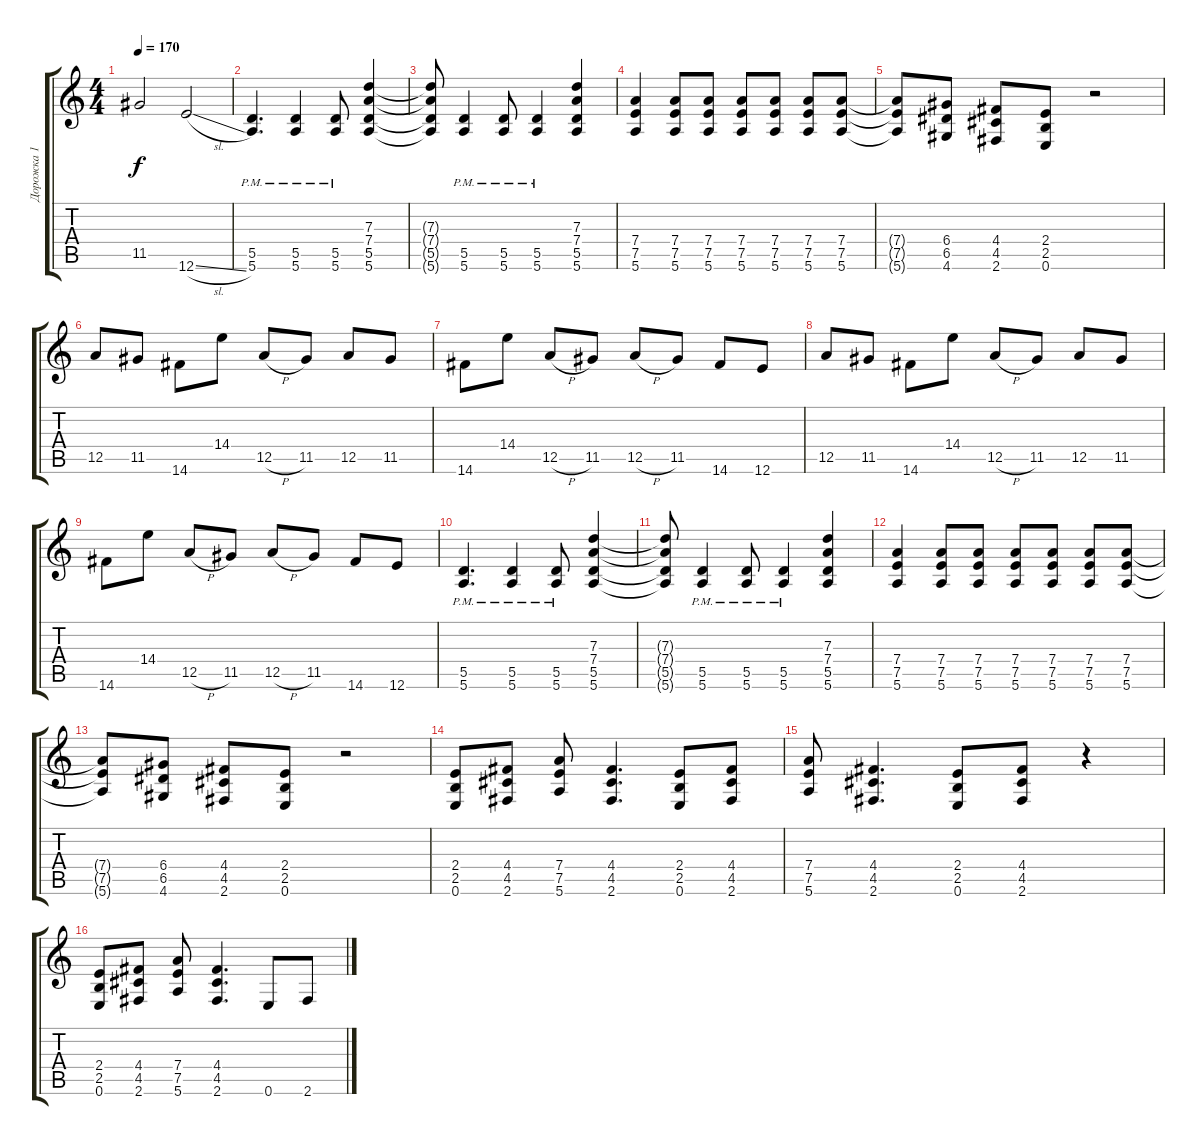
\track ("Дорожка 1" "Дорожка 1") {instrument distortionguitar}
\staff {score tabs}
\tuning (E4 B3 G3 D3 A2 E2) {hide}
\ts (4 4)
\tempo 170
\clef g2
\ks c
11.5.2{dy f} 12.6{sl}.2 |
(5.5{pm} 5.6{pm}).4{d} (5.5{pm} 5.6{pm}).4 (5.5{pm} 5.6{pm}).8 (7.3 7.4 5.5 5.6).4 |
(7.3{t} 7.4{t} 5.5{t} 5.6{t}).8 (5.5{pm} 5.6{pm}).4 (5.5{pm} 5.6{pm}).8 (5.5{pm} 5.6{pm}).4 (7.3 7.4 5.5 5.6).4 |
(7.4 7.5 5.6).4 (7.4 7.5 5.6).8 (7.4 7.5 5.6).8 (7.4 7.5 5.6).8 (7.4 7.5 5.6).8 (7.4 7.5 5.6).8 (7.4 7.5 5.6).8 |
(7.4{t} 7.5{t} 5.6{t}).8 (6.4 6.5 4.6).8 (4.4 4.5 2.6).8 (2.4 2.5 0.6).8 r.2 |
12.5.8 11.5.8 14.6.8 14.4.8 12.5{h}.8 11.5.8 12.5.8 11.5.8 |
14.6.8 14.4.8 12.5{h}.8 11.5.8 12.5{h}.8 11.5.8 14.6.8 12.6.8 |
12.5.8 11.5.8 14.6.8 14.4.8 12.5{h}.8 11.5.8 12.5.8 11.5.8 |
14.6.8 14.4.8 12.5{h}.8 11.5.8 12.5{h}.8 11.5.8 14.6.8 12.6.8 |
(5.5{pm} 5.6{pm}).4{d} (5.5{pm} 5.6{pm}).4 (5.5{pm} 5.6{pm}).8 (7.3 7.4 5.5 5.6).4 |
(7.3{t} 7.4{t} 5.5{t} 5.6{t}).8 (5.5{pm} 5.6{pm}).4 (5.5{pm} 5.6{pm}).8 (5.5{pm} 5.6{pm}).4 (7.3 7.4 5.5 5.6).4 |
(7.4 7.5 5.6).4 (7.4 7.5 5.6).8 (7.4 7.5 5.6).8 (7.4 7.5 5.6).8 (7.4 7.5 5.6).8 (7.4 7.5 5.6).8 (7.4 7.5 5.6).8 |
(7.4{t} 7.5{t} 5.6{t}).8 (6.4 6.5 4.6).8 (4.4 4.5 2.6).8 (2.4 2.5 0.6).8 r.2 |
(2.4 2.5 0.6).8 (4.4 4.5 2.6).8 (7.4 7.5 5.6).8 (4.4 4.5 2.6).4{d} (2.4 2.5 0.6).8 (4.4 4.5 2.6).8 |
(7.4 7.5 5.6).8 (4.4 4.5 2.6).4{d} (2.4 2.5 0.6).8 (4.4 4.5 2.6).8 r.4 |
(2.4 2.5 0.6).8 (4.4 4.5 2.6).8 (7.4 7.5 5.6).8 (4.4 4.5 2.6).4{d} 0.6.8 2.6.8
